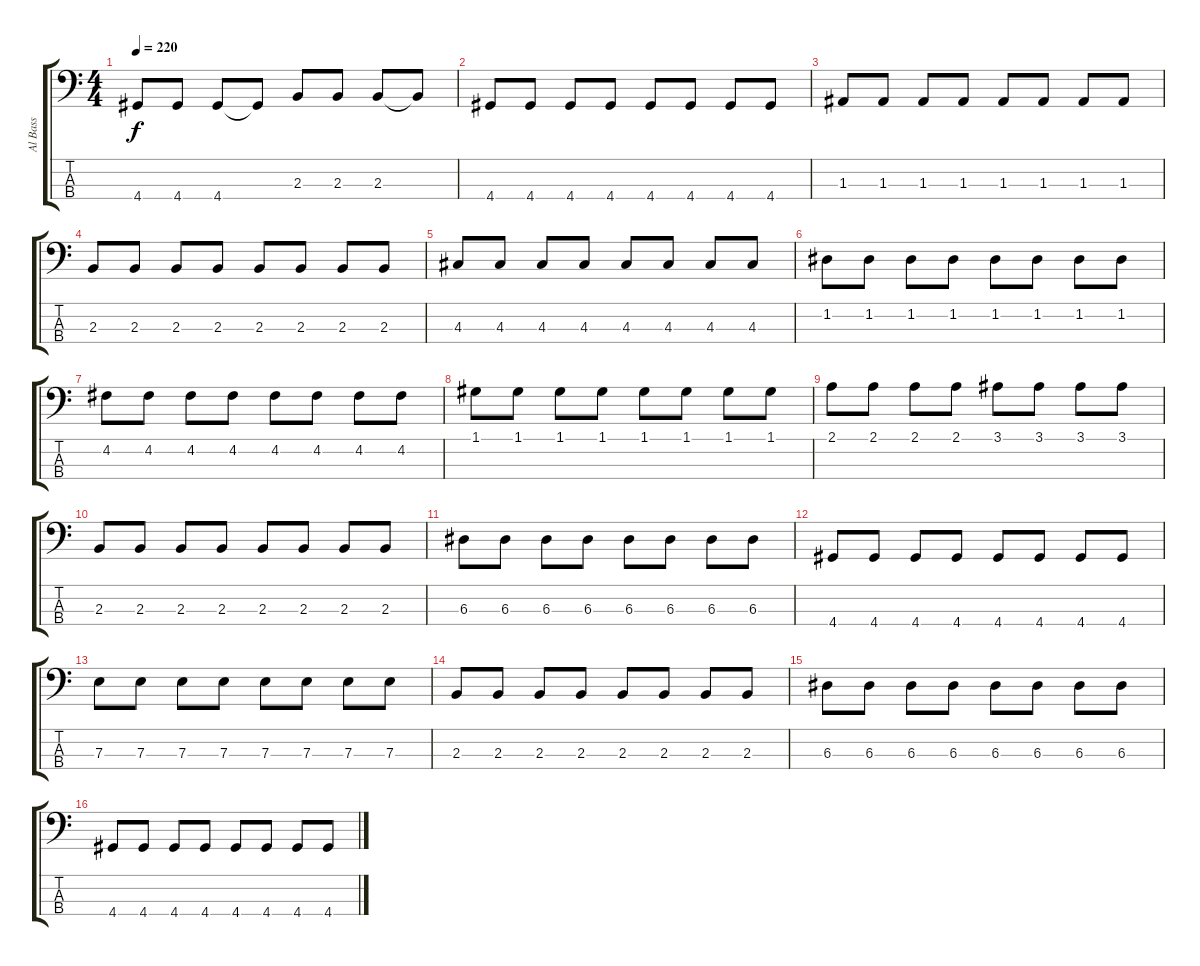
\track ("Al Bass" "Al Bass") {instrument electricbasspick}
\staff {score tabs}
\tuning (G2 D2 A1 E1) {hide}
\ts (4 4)
\tempo 220
\clef f4
\ks c
4.4.8{dy f} 4.4.8 4.4.8 4.4{t}.8 2.3.8 2.3.8 2.3.8 2.3{t}.8 |
4.4.8 4.4.8 4.4.8 4.4.8 4.4.8 4.4.8 4.4.8 4.4.8 |
1.3.8 1.3.8 1.3.8 1.3.8 1.3.8 1.3.8 1.3.8 1.3.8 |
2.3.8 2.3.8 2.3.8 2.3.8 2.3.8 2.3.8 2.3.8 2.3.8 |
4.3.8 4.3.8 4.3.8 4.3.8 4.3.8 4.3.8 4.3.8 4.3.8 |
1.2.8 1.2.8 1.2.8 1.2.8 1.2.8 1.2.8 1.2.8 1.2.8 |
4.2.8 4.2.8 4.2.8 4.2.8 4.2.8 4.2.8 4.2.8 4.2.8 |
1.1.8 1.1.8 1.1.8 1.1.8 1.1.8 1.1.8 1.1.8 1.1.8 |
2.1.8 2.1.8 2.1.8 2.1.8 3.1.8 3.1.8 3.1.8 3.1.8 |
2.3.8 2.3.8 2.3.8 2.3.8 2.3.8 2.3.8 2.3.8 2.3.8 |
6.3.8 6.3.8 6.3.8 6.3.8 6.3.8 6.3.8 6.3.8 6.3.8 |
4.4.8 4.4.8 4.4.8 4.4.8 4.4.8 4.4.8 4.4.8 4.4.8 |
7.3.8 7.3.8 7.3.8 7.3.8 7.3.8 7.3.8 7.3.8 7.3.8 |
2.3.8 2.3.8 2.3.8 2.3.8 2.3.8 2.3.8 2.3.8 2.3.8 |
6.3.8 6.3.8 6.3.8 6.3.8 6.3.8 6.3.8 6.3.8 6.3.8 |
4.4.8 4.4.8 4.4.8 4.4.8 4.4.8 4.4.8 4.4.8 4.4.8
